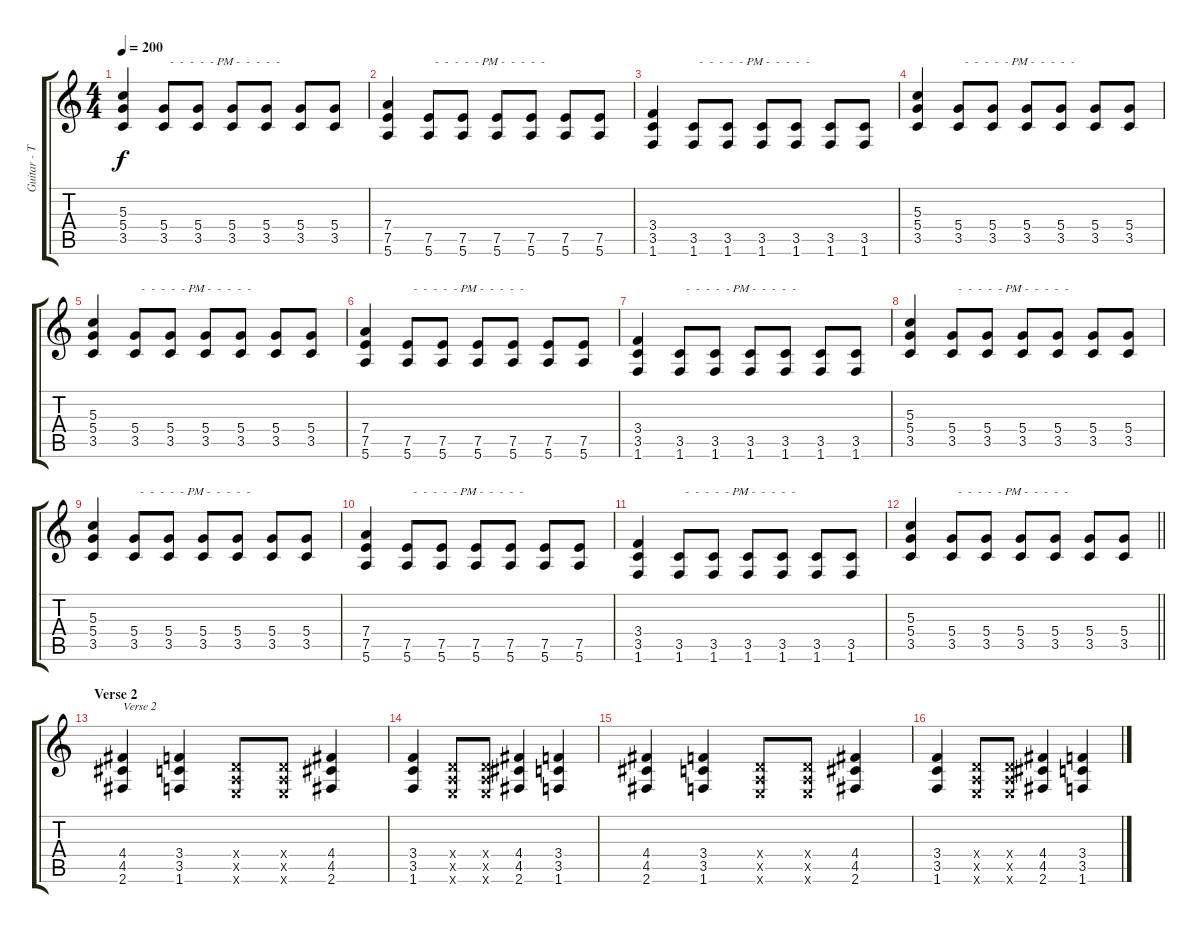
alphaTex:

\track ("Guitar - Toru" "Guitar - T") {instrument distortionguitar}
\staff {score tabs}
\tuning (E4 B3 G3 D3 A2 E2) {hide}
\ts (4 4)
\tempo 200
\clef g2
\ks c
(5.3 5.4 3.5).4{dy f instrument distortionguitar} (5.4 3.5).8{txt "  -  -  -  -  - PM -  -  -  -  -  " instrument electricguitarmuted} (5.4 3.5).8 (5.4 3.5).8 (5.4 3.5).8 (5.4 3.5).8 (5.4 3.5).8 |
(7.4 7.5 5.6).4{instrument distortionguitar} (7.5 5.6).8{txt "  -  -  -  -  - PM -  -  -  -  -  " instrument electricguitarmuted} (7.5 5.6).8 (7.5 5.6).8 (7.5 5.6).8 (7.5 5.6).8 (7.5 5.6).8 |
(3.4 3.5 1.6).4{instrument distortionguitar} (3.5 1.6).8{txt "  -  -  -  -  - PM -  -  -  -  -  " instrument electricguitarmuted} (3.5 1.6).8 (3.5 1.6).8 (3.5 1.6).8 (3.5 1.6).8 (3.5 1.6).8 |
(5.3 5.4 3.5).4{instrument distortionguitar} (5.4 3.5).8{txt "  -  -  -  -  - PM -  -  -  -  -  " instrument electricguitarmuted} (5.4 3.5).8 (5.4 3.5).8 (5.4 3.5).8 (5.4 3.5).8 (5.4 3.5).8 |
(5.3 5.4 3.5).4{instrument distortionguitar} (5.4 3.5).8{txt "  -  -  -  -  - PM -  -  -  -  -  " instrument electricguitarmuted} (5.4 3.5).8 (5.4 3.5).8 (5.4 3.5).8 (5.4 3.5).8 (5.4 3.5).8 |
(7.4 7.5 5.6).4{instrument distortionguitar} (7.5 5.6).8{txt "  -  -  -  -  - PM -  -  -  -  -  " instrument electricguitarmuted} (7.5 5.6).8 (7.5 5.6).8 (7.5 5.6).8 (7.5 5.6).8 (7.5 5.6).8 |
(3.4 3.5 1.6).4{instrument distortionguitar} (3.5 1.6).8{txt "  -  -  -  -  - PM -  -  -  -  -  " instrument electricguitarmuted} (3.5 1.6).8 (3.5 1.6).8 (3.5 1.6).8 (3.5 1.6).8 (3.5 1.6).8 |
(5.3 5.4 3.5).4{instrument distortionguitar} (5.4 3.5).8{txt "  -  -  -  -  - PM -  -  -  -  -  " instrument electricguitarmuted} (5.4 3.5).8 (5.4 3.5).8 (5.4 3.5).8 (5.4 3.5).8 (5.4 3.5).8 |
(5.3 5.4 3.5).4{instrument distortionguitar} (5.4 3.5).8{txt "  -  -  -  -  - PM -  -  -  -  -  " instrument electricguitarmuted} (5.4 3.5).8 (5.4 3.5).8 (5.4 3.5).8 (5.4 3.5).8 (5.4 3.5).8 |
(7.4 7.5 5.6).4{instrument distortionguitar} (7.5 5.6).8{txt "  -  -  -  -  - PM -  -  -  -  -  " instrument electricguitarmuted} (7.5 5.6).8 (7.5 5.6).8 (7.5 5.6).8 (7.5 5.6).8 (7.5 5.6).8 |
(3.4 3.5 1.6).4{instrument distortionguitar} (3.5 1.6).8{txt "  -  -  -  -  - PM -  -  -  -  -  " instrument electricguitarmuted} (3.5 1.6).8 (3.5 1.6).8 (3.5 1.6).8 (3.5 1.6).8 (3.5 1.6).8 |
\barLineRight lightlight
(5.3 5.4 3.5).4{instrument distortionguitar} (5.4 3.5).8{txt "  -  -  -  -  - PM -  -  -  -  -  " instrument electricguitarmuted} (5.4 3.5).8 (5.4 3.5).8 (5.4 3.5).8 (5.4 3.5).8 (5.4 3.5).8 |
\section ("" "Verse 2")
(4.4 4.5 2.6).4{txt "Verse 2" instrument distortionguitar} (3.4 3.5 1.6).4 (0.4{x} 0.5{x} 0.6{x}).8 (0.4{x} 0.5{x} 0.6{x}).8 (4.4 4.5 2.6).4 |
(3.4 3.5 1.6).4 (0.4{x} 0.5{x} 0.6{x}).8 (0.4{x} 0.5{x} 0.6{x}).8 (4.4 4.5 2.6).4 (3.4 3.5 1.6).4 |
(4.4 4.5 2.6).4 (3.4 3.5 1.6).4 (0.4{x} 0.5{x} 0.6{x}).8 (0.4{x} 0.5{x} 0.6{x}).8 (4.4 4.5 2.6).4 |
(3.4 3.5 1.6).4 (0.4{x} 0.5{x} 0.6{x}).8 (0.4{x} 0.5{x} 0.6{x}).8 (4.4 4.5 2.6).4 (3.4 3.5 1.6).4
